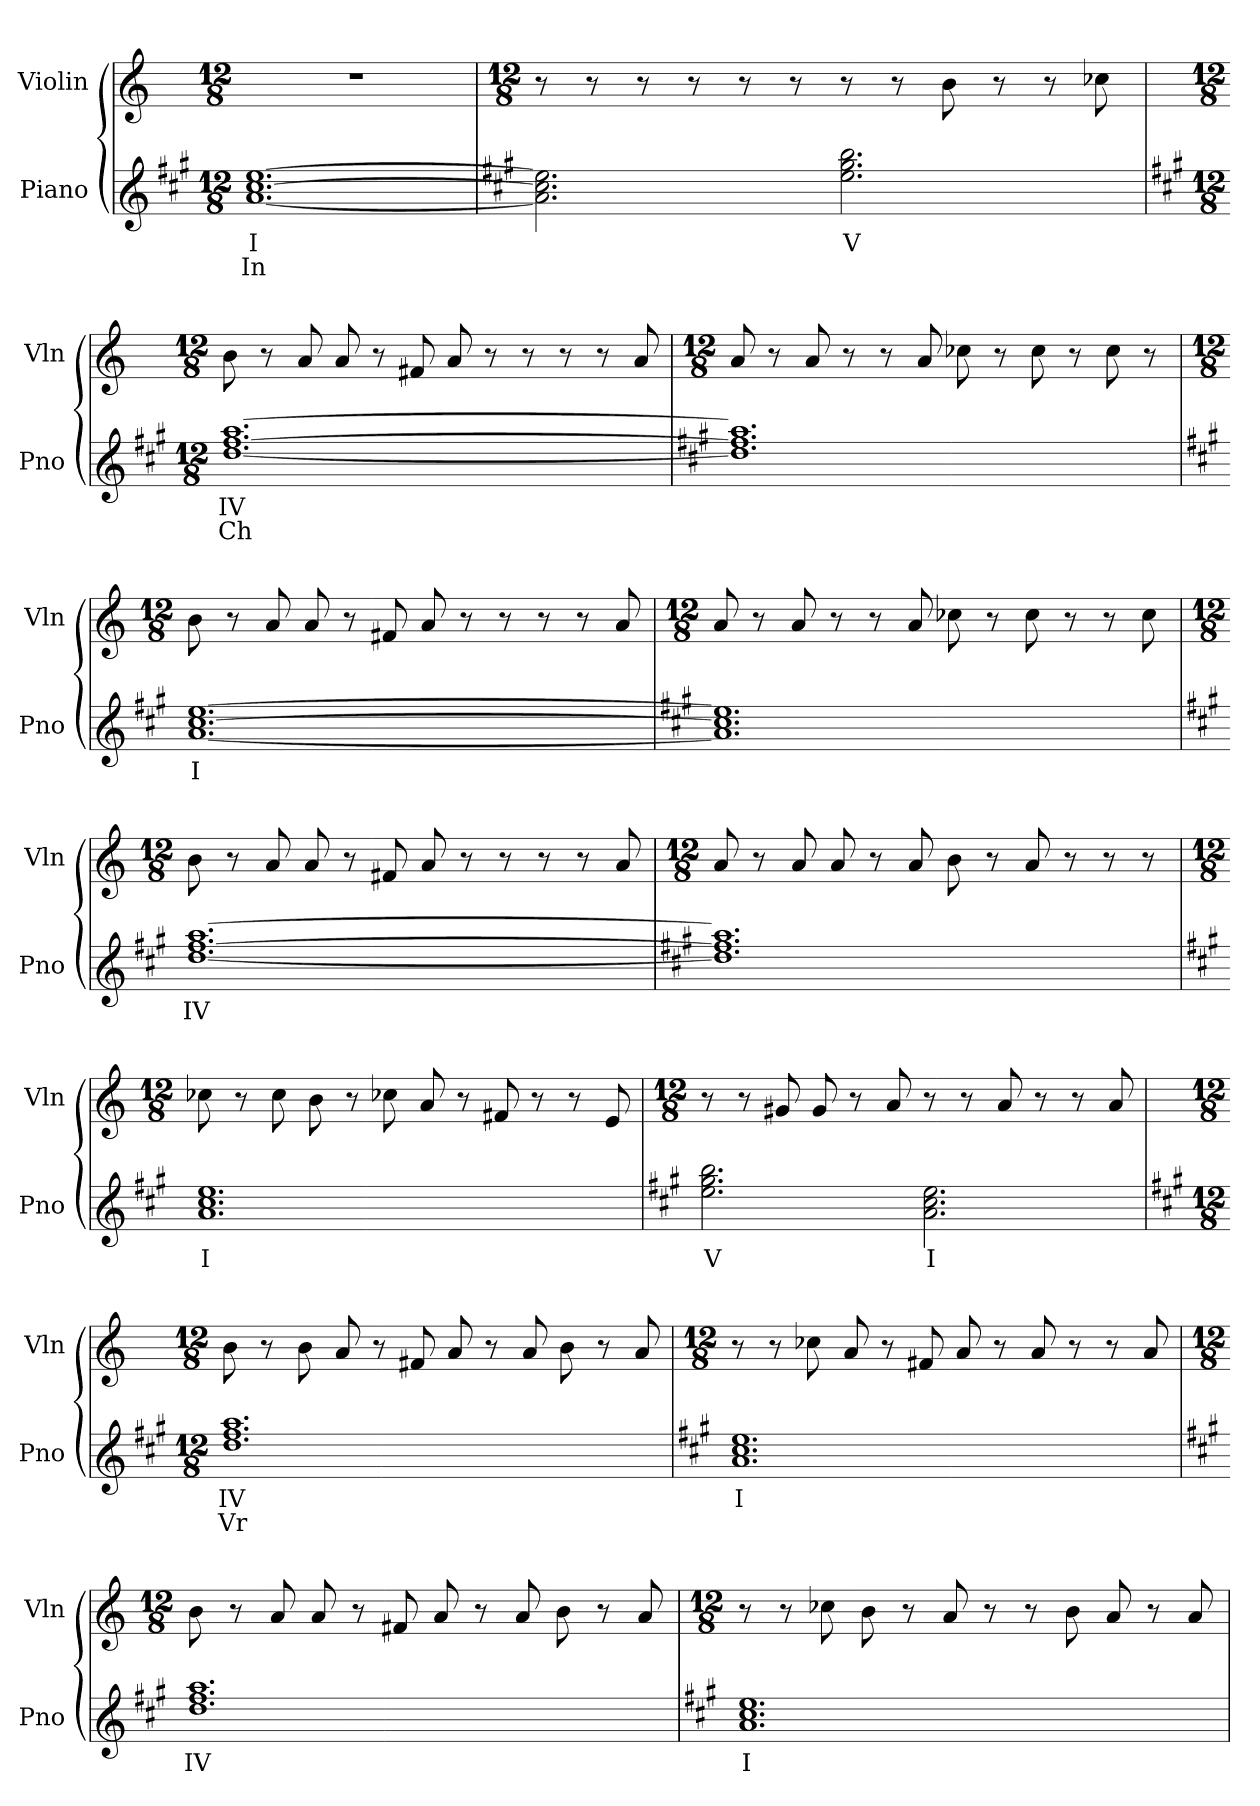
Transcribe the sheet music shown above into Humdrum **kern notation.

**kern	**text	**text	**kern
*part2	*part2	*part2	*part1
*staff2	*staff2	*staff2	*staff1
*I"Piano	*	*	*I"Violin
*I'Pno	*	*	*I'Vln
*k[f#c#g#]	*	*	*
*A:	*	*	*
*M12/8	*	*	*M12/8
=	=	=	=
[1.a [1.cc# [1.ee	I	In	1.r
=	=	=	=
*k[f#c#g#]	*	*	*
*A:	*	*	*
*	*	*	*M12/8
2.a] 2.cc#] 2.ee]	.	.	8r
.	.	.	8r
.	.	.	8r
.	.	.	8r
.	.	.	8r
.	.	.	8r
2.ee 2.gg# 2.bb	V	.	8r
.	.	.	8r
.	.	.	8b
.	.	.	8r
.	.	.	8r
.	.	.	8cc-X
=	=	=	=
*k[f#c#g#]	*	*	*
*A:	*	*	*
*M12/8	*	*	*M12/8
[1.dd [1.ff# [1.aa	IV	Ch	8b
.	.	.	8r
.	.	.	8a
.	.	.	8a
.	.	.	8r
.	.	.	8f#X
.	.	.	8a
.	.	.	8r
.	.	.	8r
.	.	.	8r
.	.	.	8r
.	.	.	8a
=	=	=	=
*k[f#c#g#]	*	*	*
*A:	*	*	*
*	*	*	*M12/8
1.dd] 1.ff#] 1.aa]	.	.	8a
.	.	.	8r
.	.	.	8a
.	.	.	8r
.	.	.	8r
.	.	.	8a
.	.	.	8cc-X
.	.	.	8r
.	.	.	8cc-
.	.	.	8r
.	.	.	8cc-
.	.	.	8r
=	=	=	=
*k[f#c#g#]	*	*	*
*A:	*	*	*
*	*	*	*M12/8
[1.a [1.cc# [1.ee	I	.	8b
.	.	.	8r
.	.	.	8a
.	.	.	8a
.	.	.	8r
.	.	.	8f#X
.	.	.	8a
.	.	.	8r
.	.	.	8r
.	.	.	8r
.	.	.	8r
.	.	.	8a
=	=	=	=
*k[f#c#g#]	*	*	*
*A:	*	*	*
*	*	*	*M12/8
1.a] 1.cc#] 1.ee]	.	.	8a
.	.	.	8r
.	.	.	8a
.	.	.	8r
.	.	.	8r
.	.	.	8a
.	.	.	8cc-X
.	.	.	8r
.	.	.	8cc-
.	.	.	8r
.	.	.	8r
.	.	.	8cc-
=	=	=	=
*k[f#c#g#]	*	*	*
*A:	*	*	*
*	*	*	*M12/8
[1.dd [1.ff# [1.aa	IV	.	8b
.	.	.	8r
.	.	.	8a
.	.	.	8a
.	.	.	8r
.	.	.	8f#X
.	.	.	8a
.	.	.	8r
.	.	.	8r
.	.	.	8r
.	.	.	8r
.	.	.	8a
=	=	=	=
*k[f#c#g#]	*	*	*
*A:	*	*	*
*	*	*	*M12/8
1.dd] 1.ff#] 1.aa]	.	.	8a
.	.	.	8r
.	.	.	8a
.	.	.	8a
.	.	.	8r
.	.	.	8a
.	.	.	8b
.	.	.	8r
.	.	.	8a
.	.	.	8r
.	.	.	8r
.	.	.	8r
=	=	=	=
*k[f#c#g#]	*	*	*
*A:	*	*	*
*	*	*	*M12/8
1.a 1.cc# 1.ee	I	.	8cc-X
.	.	.	8r
.	.	.	8cc-
.	.	.	8b
.	.	.	8r
.	.	.	8cc-X
.	.	.	8a
.	.	.	8r
.	.	.	8f#X
.	.	.	8r
.	.	.	8r
.	.	.	8e
=	=	=	=
*k[f#c#g#]	*	*	*
*A:	*	*	*
*	*	*	*M12/8
2.ee 2.gg# 2.bb	V	.	8r
.	.	.	8r
.	.	.	8g#X
.	.	.	8g#
.	.	.	8r
.	.	.	8a
2.a 2.cc# 2.ee	I	.	8r
.	.	.	8r
.	.	.	8a
.	.	.	8r
.	.	.	8r
.	.	.	8a
=	=	=	=
*k[f#c#g#]	*	*	*
*A:	*	*	*
*M12/8	*	*	*M12/8
1.dd 1.ff# 1.aa	IV	Vr	8b
.	.	.	8r
.	.	.	8b
.	.	.	8a
.	.	.	8r
.	.	.	8f#X
.	.	.	8a
.	.	.	8r
.	.	.	8a
.	.	.	8b
.	.	.	8r
.	.	.	8a
=	=	=	=
*k[f#c#g#]	*	*	*
*A:	*	*	*
*	*	*	*M12/8
1.a 1.cc# 1.ee	I	.	8r
.	.	.	8r
.	.	.	8cc-X
.	.	.	8a
.	.	.	8r
.	.	.	8f#X
.	.	.	8a
.	.	.	8r
.	.	.	8a
.	.	.	8r
.	.	.	8r
.	.	.	8a
=	=	=	=
*k[f#c#g#]	*	*	*
*A:	*	*	*
*	*	*	*M12/8
1.dd 1.ff# 1.aa	IV	.	8b
.	.	.	8r
.	.	.	8a
.	.	.	8a
.	.	.	8r
.	.	.	8f#X
.	.	.	8a
.	.	.	8r
.	.	.	8a
.	.	.	8b
.	.	.	8r
.	.	.	8a
=	=	=	=
*k[f#c#g#]	*	*	*
*A:	*	*	*
*	*	*	*M12/8
1.a 1.cc# 1.ee	I	.	8r
.	.	.	8r
.	.	.	8cc-X
.	.	.	8b
.	.	.	8r
.	.	.	8a
.	.	.	8r
.	.	.	8r
.	.	.	8b
.	.	.	8a
.	.	.	8r
.	.	.	8a
=	=	=	=
*-	*-	*-	*-
